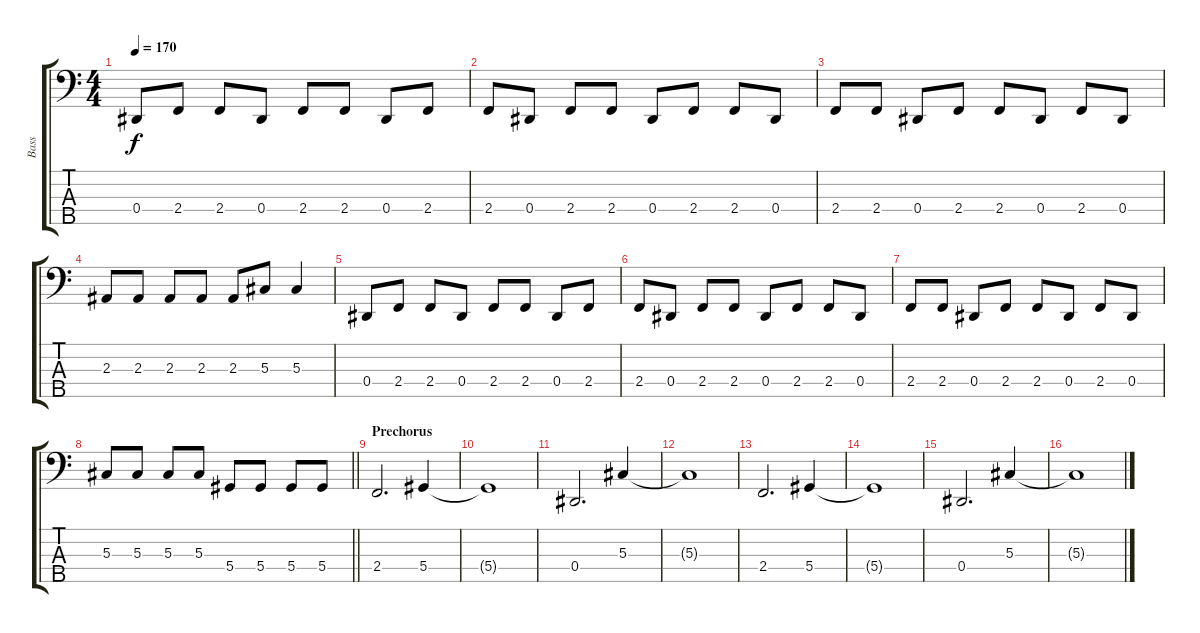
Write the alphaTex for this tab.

\track ("Bass" "Bass") {instrument electricbassfinger}
\staff {score tabs}
\tuning (Gb2 Db2 Ab1 Eb1 Bb0) {hide}
\ts (4 4)
\tempo 170
\clef f4
\ks c
0.4.8{dy f} 2.4.8 2.4.8 0.4.8 2.4.8 2.4.8 0.4.8 2.4.8 |
2.4.8 0.4.8 2.4.8 2.4.8 0.4.8 2.4.8 2.4.8 0.4.8 |
2.4.8 2.4.8 0.4.8 2.4.8 2.4.8 0.4.8 2.4.8 0.4.8 |
2.3.8 2.3.8 2.3.8 2.3.8 2.3.8 5.3.8 5.3.4 |
0.4.8 2.4.8 2.4.8 0.4.8 2.4.8 2.4.8 0.4.8 2.4.8 |
2.4.8 0.4.8 2.4.8 2.4.8 0.4.8 2.4.8 2.4.8 0.4.8 |
2.4.8 2.4.8 0.4.8 2.4.8 2.4.8 0.4.8 2.4.8 0.4.8 |
\barLineRight lightlight
5.3.8 5.3.8 5.3.8 5.3.8 5.4.8 5.4.8 5.4.8 5.4.8 |
\section ("" "Prechorus")
2.4.2{d} 5.4.4 |
5.4{t}.1 |
0.4.2{d} 5.3.4 |
5.3{t}.1 |
2.4.2{d} 5.4.4 |
5.4{t}.1 |
0.4.2{d} 5.3.4 |
5.3{t}.1
